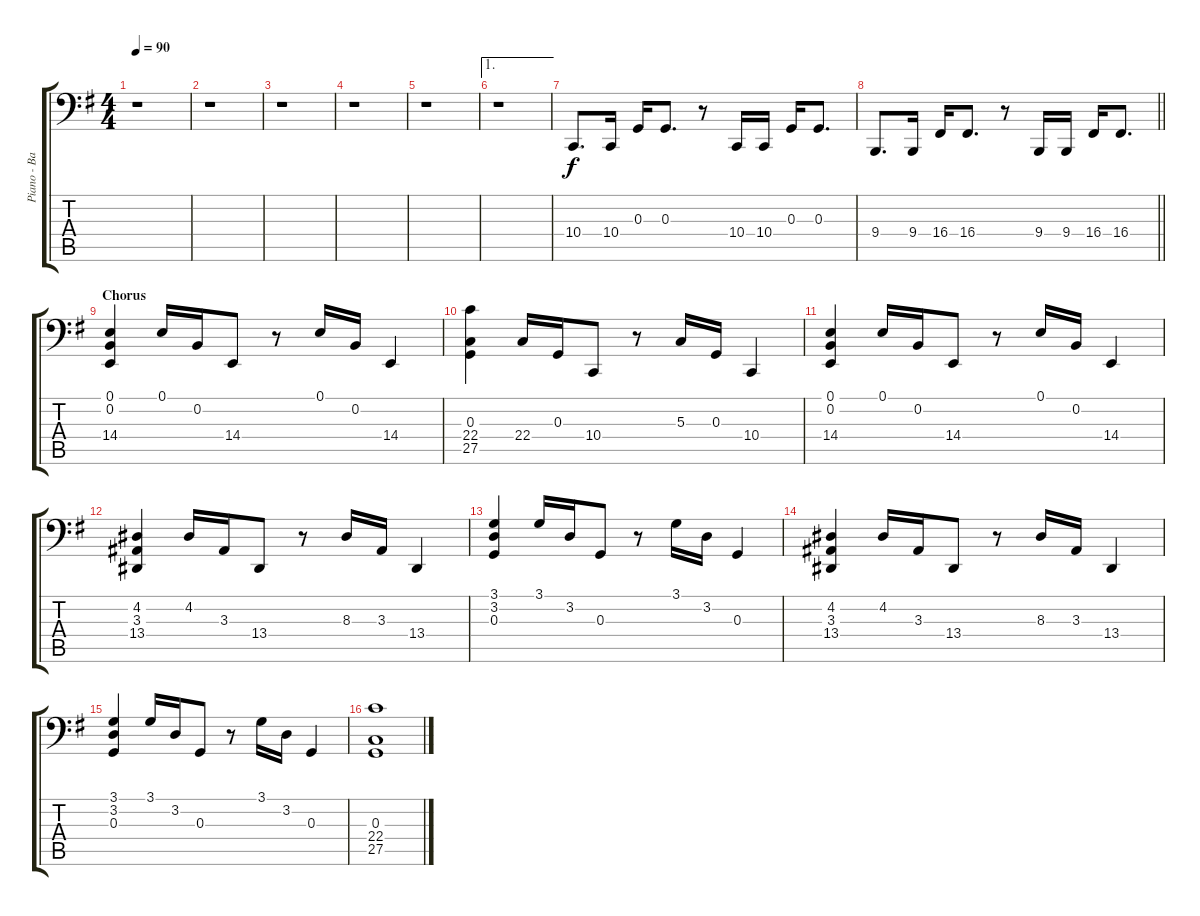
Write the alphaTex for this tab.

\track ("Piano - Bass (Amy Lee)" "Piano - Ba") {instrument acousticgrandpiano}
\staff {score tabs}
\tuning (E3 B2 G2 D1 A-1 E-1) {hide}
\ts (4 4)
\tempo 90
\clef f4
\ks g
r.1{dy f} |
r.1 |
r.1 |
r.1 |
r.1 |
\ae 1
r.1 |
10.4.8{d} 10.4.16 0.3.16 0.3.8{d} r.8 10.4.16 10.4.16 0.3.16 0.3.8{d} |
\barLineRight lightlight
9.4.8{d} 9.4.16 16.4.16 16.4.8{d} r.8 9.4.16 9.4.16 16.4.16 16.4.8{d} |
\section ("" "Chorus")
(0.1 0.2 14.4).4 0.1.16 0.2.16 14.4.8 r.8 0.1.16 0.2.16 14.4.4 |
(0.3 22.4 27.5).4 22.4.16 0.3.16 10.4.8 r.8 5.3.16 0.3.16 10.4.4 |
(0.1 0.2 14.4).4 0.1.16 0.2.16 14.4.8 r.8 0.1.16 0.2.16 14.4.4 |
(4.2 3.3 13.4).4 4.2.16 3.3.16 13.4.8 r.8 8.3.16 3.3.16 13.4.4 |
(3.1 3.2 0.3).4 3.1.16 3.2.16 0.3.8 r.8 3.1.16 3.2.16 0.3.4 |
(4.2 3.3 13.4).4 4.2.16 3.3.16 13.4.8 r.8 8.3.16 3.3.16 13.4.4 |
(3.1 3.2 0.3).4 3.1.16 3.2.16 0.3.8 r.8 3.1.16 3.2.16 0.3.4 |
(0.3 22.4 27.5).1
